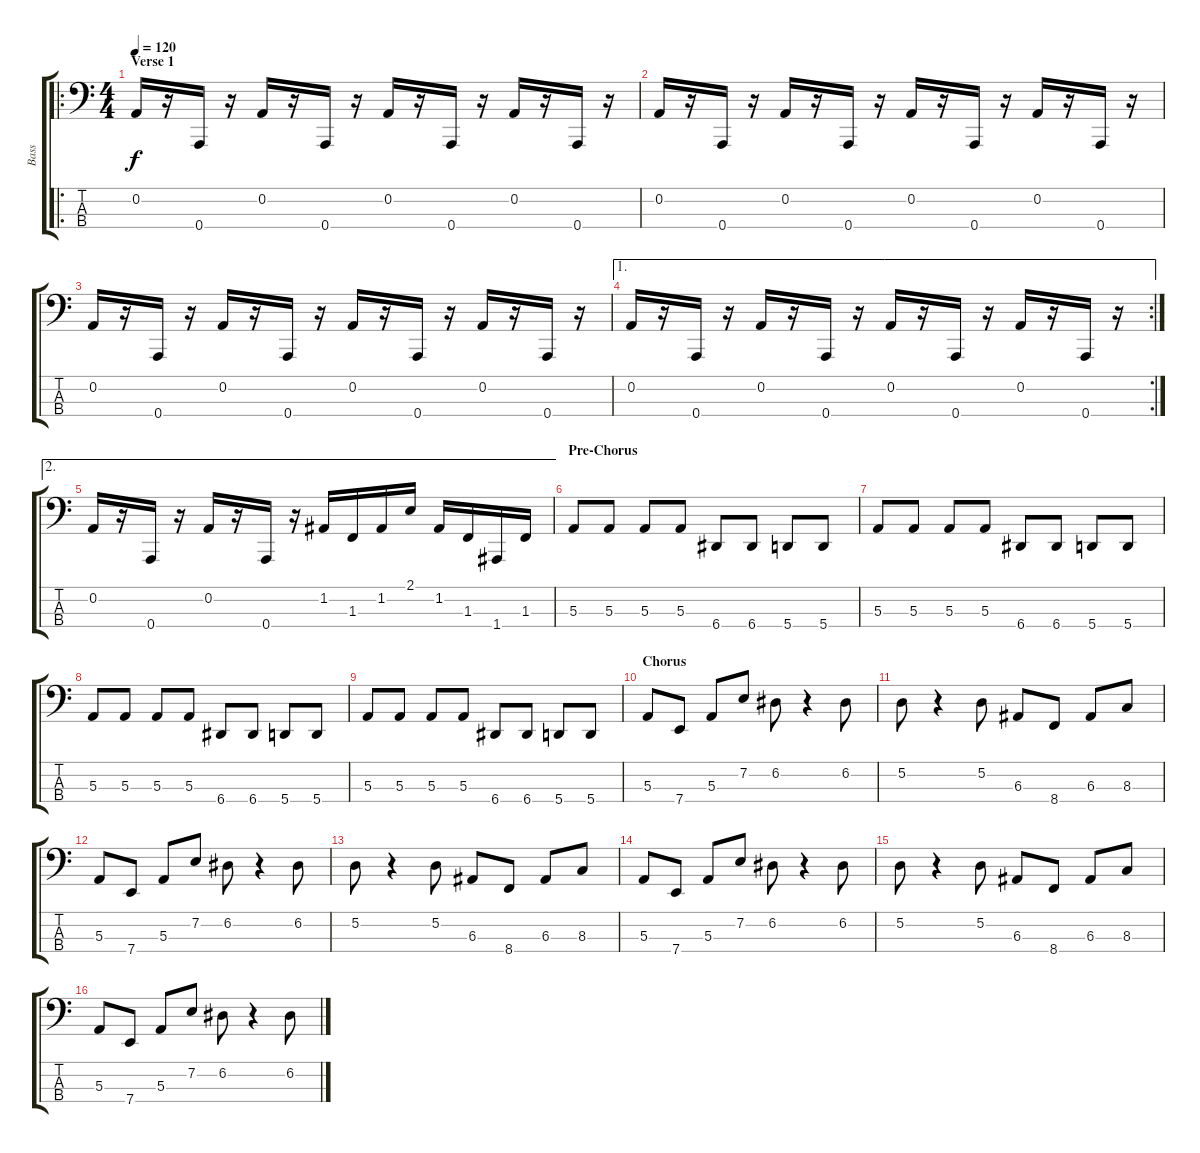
\track ("Bass" "Bass") {instrument electricbasspick}
\staff {score tabs}
\tuning (D2 A1 E1 A0) {hide}
\ro
\ts (4 4)
\section ("" "Verse 1")
\tempo 120
\clef f4
\ks c
0.2.16{dy f} r.16 0.4.16 r.16 0.2.16 r.16 0.4.16 r.16 0.2.16 r.16 0.4.16 r.16 0.2.16 r.16 0.4.16 r.16 |
0.2.16 r.16 0.4.16 r.16 0.2.16 r.16 0.4.16 r.16 0.2.16 r.16 0.4.16 r.16 0.2.16 r.16 0.4.16 r.16 |
0.2.16 r.16 0.4.16 r.16 0.2.16 r.16 0.4.16 r.16 0.2.16 r.16 0.4.16 r.16 0.2.16 r.16 0.4.16 r.16 |
\ae 1
\rc 2
0.2.16 r.16 0.4.16 r.16 0.2.16 r.16 0.4.16 r.16 0.2.16 r.16 0.4.16 r.16 0.2.16 r.16 0.4.16 r.16 |
\ae 2
0.2.16 r.16 0.4.16 r.16 0.2.16 r.16 0.4.16 r.16 1.2.16 1.3.16 1.2.16 2.1.16 1.2.16 1.3.16 1.4.16 1.3.16 |
\section ("" "Pre-Chorus")
5.3.8 5.3.8 5.3.8 5.3.8 6.4.8 6.4.8 5.4.8 5.4.8 |
5.3.8 5.3.8 5.3.8 5.3.8 6.4.8 6.4.8 5.4.8 5.4.8 |
5.3.8 5.3.8 5.3.8 5.3.8 6.4.8 6.4.8 5.4.8 5.4.8 |
5.3.8 5.3.8 5.3.8 5.3.8 6.4.8 6.4.8 5.4.8 5.4.8 |
\section ("" "Chorus")
5.3.8 7.4.8 5.3.8 7.2.8 6.2.8 r.4 6.2.8 |
5.2.8 r.4 5.2.8 6.3.8 8.4.8 6.3.8 8.3.8 |
5.3.8 7.4.8 5.3.8 7.2.8 6.2.8 r.4 6.2.8 |
5.2.8 r.4 5.2.8 6.3.8 8.4.8 6.3.8 8.3.8 |
5.3.8 7.4.8 5.3.8 7.2.8 6.2.8 r.4 6.2.8 |
5.2.8 r.4 5.2.8 6.3.8 8.4.8 6.3.8 8.3.8 |
5.3.8 7.4.8 5.3.8 7.2.8 6.2.8 r.4 6.2.8
